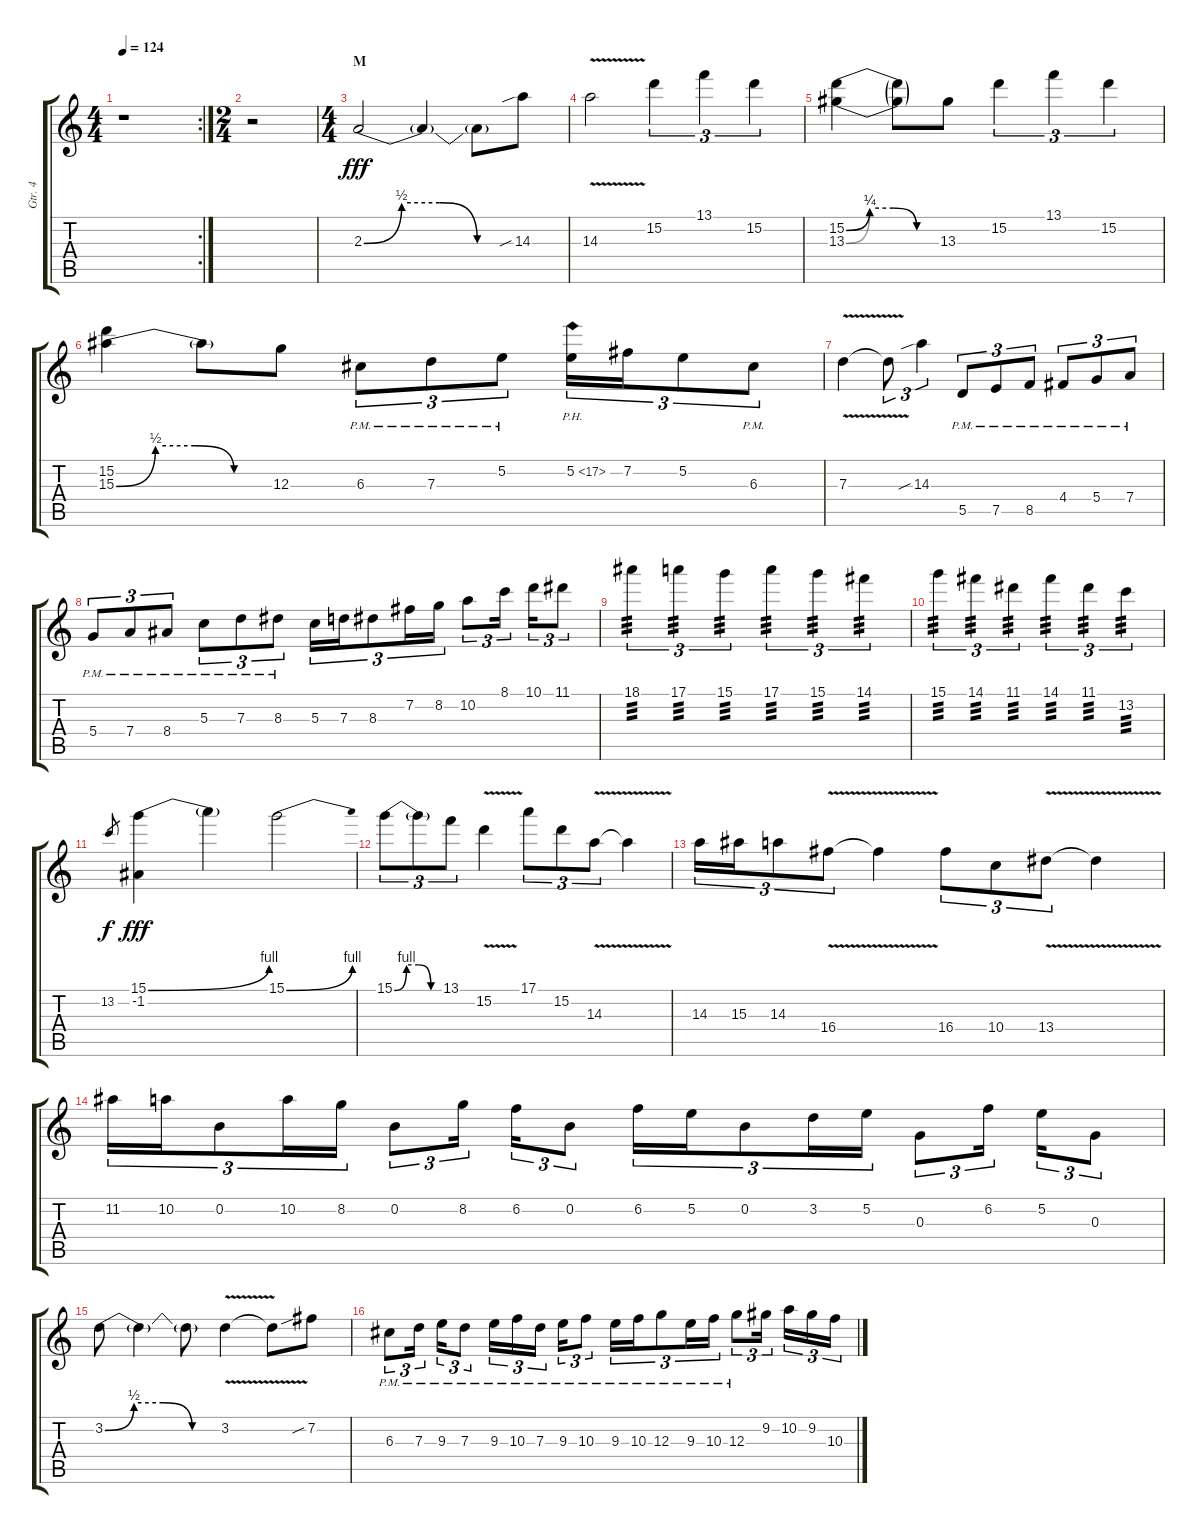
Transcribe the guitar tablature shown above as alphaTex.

\track ("Gtr. 4" "Gtr. 4") {instrument distortionguitar}
\staff {score tabs}
\tuning (E4 B3 G3 D3 A2 D2) {hide}
\rc 2
\ts (4 4)
\tempo 124
\clef g2
\ks c
r.1{dy fff} |
\ts (2 4)
r.2 |
\ts (4 4)
\section ("" "M")
2.3{be (custom 0 0 15 2 30 2 45 0 60 0)}.2 2.3{t}.4 2.3{t}.8 14.3{sib}.8 |
14.3{v}.2 15.2.4{tu (3 2)} 13.1.4{tu (3 2)} 15.2.4{tu (3 2)} |
(15.2{be (custom 0 0 15 1 30 1 45 0 60 0)} 13.3{be (custom 0 0 15 1 30 1 45 0 60 0)}).4 (15.2{t} 13.3{t}).8 13.3.8 15.2.4{tu (3 2)} 13.1.4{tu (3 2)} 15.2.4{tu (3 2)} |
(15.2 15.3{be (custom 0 0 15 2 30 2 45 0 60 0)}).4 15.3{t}.8 12.3.8 6.3{pm}.8{tu (3 2)} 7.3{pm}.8{tu (3 2)} 5.2{pm}.8{tu (3 2)} 5.2{ph 12}.16{tu (3 2)} 7.2.16{tu (3 2)} 5.2.8{tu (3 2)} 6.3{pm}.8{tu (3 2)} |
7.3{v}.4 7.3{t}.8{tu (3 2)} 14.3{sib}.4{tu (3 2)} 5.5{pm}.8{tu (3 2)} 7.5{pm}.8{tu (3 2)} 8.5{pm}.8{tu (3 2)} 4.4{pm}.8{tu (3 2)} 5.4{pm}.8{tu (3 2)} 7.4{pm}.8{tu (3 2)} |
5.4{pm}.8{tu (3 2)} 7.4{pm}.8{tu (3 2)} 8.4{pm}.8{tu (3 2)} 5.3{pm}.8{tu (3 2)} 7.3{pm}.8{tu (3 2)} 8.3{pm}.8{tu (3 2)} 5.3.16{tu (3 2)} 7.3.16{tu (3 2)} 8.3.8{tu (3 2)} 7.2.16{tu (3 2)} 8.2.16{tu (3 2)} 10.2.8{tu (3 2)} 8.1.16{tu (3 2)} 10.1.16{tu (3 2)} 11.1.8{tu (3 2)} |
18.1.4{tu (3 2) tp 3} 17.1.4{tu (3 2) tp 3} 15.1.4{tu (3 2) tp 3} 17.1.4{tu (3 2) tp 3} 15.1.4{tu (3 2) tp 3} 14.1.4{tu (3 2) tp 3} |
15.1.4{tu (3 2) tp 3} 14.1.4{tu (3 2) tp 3} 11.1.4{tu (3 2) tp 3} 14.1.4{tu (3 2) tp 3} 11.1.4{tu (3 2) tp 3} 13.2.4{tu (3 2) tp 3} |
13.2.8{gr dy f} (15.1{be (bend 0 0 60 4)} -1.2).4{dy fff} 15.1{t}.4 15.1{be (bend 0 0 60 4)}.2 |
15.1{be (custom 0 0 15 4 30 4 45 0 60 0)}.8{tu (3 2)} 15.1{t}.8{tu (3 2)} 13.1.8{tu (3 2)} 15.2{v}.4 17.1.8{tu (3 2)} 15.2.8{tu (3 2)} 14.3{v}.8{tu (3 2)} 14.3{t}.4 |
14.3.16{tu (3 2)} 15.3.16{tu (3 2)} 14.3.8{tu (3 2)} 16.4{v}.8{tu (3 2)} 16.4{t}.4 16.4.8{tu (3 2)} 10.4.8{tu (3 2)} 13.4{v}.8{tu (3 2)} 13.4{t}.4 |
11.2.16{tu (3 2)} 10.2.16{tu (3 2)} 0.2.8{tu (3 2)} 10.2.16{tu (3 2)} 8.2.16{tu (3 2)} 0.2.8{tu (3 2)} 8.2.16{tu (3 2)} 6.2.16{tu (3 2)} 0.2.8{tu (3 2)} 6.2.16{tu (3 2)} 5.2.16{tu (3 2)} 0.2.8{tu (3 2)} 3.2.16{tu (3 2)} 5.2.16{tu (3 2)} 0.3.8{tu (3 2)} 6.2.16{tu (3 2)} 5.2.16{tu (3 2)} 0.3.8{tu (3 2)} |
3.2{be (custom 0 0 15 2 30 2 45 0 60 0)}.8 3.2{t}.4 3.2{t}.8 3.2{v}.4 3.2{t}.8 7.2{sib}.8 |
6.3{pm}.8{tu (3 2)} 7.3{pm}.16{tu (3 2)} 9.3{pm}.16{tu (3 2)} 7.3{pm}.8{tu (3 2)} 9.3{pm}.16{tu (3 2)} 10.3{pm}.16{tu (3 2)} 7.3{pm}.16{tu (3 2)} 9.3{pm}.16{tu (3 2)} 10.3{pm}.8{tu (3 2)} 9.3{pm}.16{tu (3 2)} 10.3{pm}.16{tu (3 2)} 12.3{pm}.8{tu (3 2)} 9.3{pm}.16{tu (3 2)} 10.3{pm}.16{tu (3 2)} 12.3{pm}.8{tu (3 2)} 9.2.16{tu (3 2)} 10.2.16{tu (3 2)} 9.2.16{tu (3 2)} 10.3.16{tu (3 2)}
